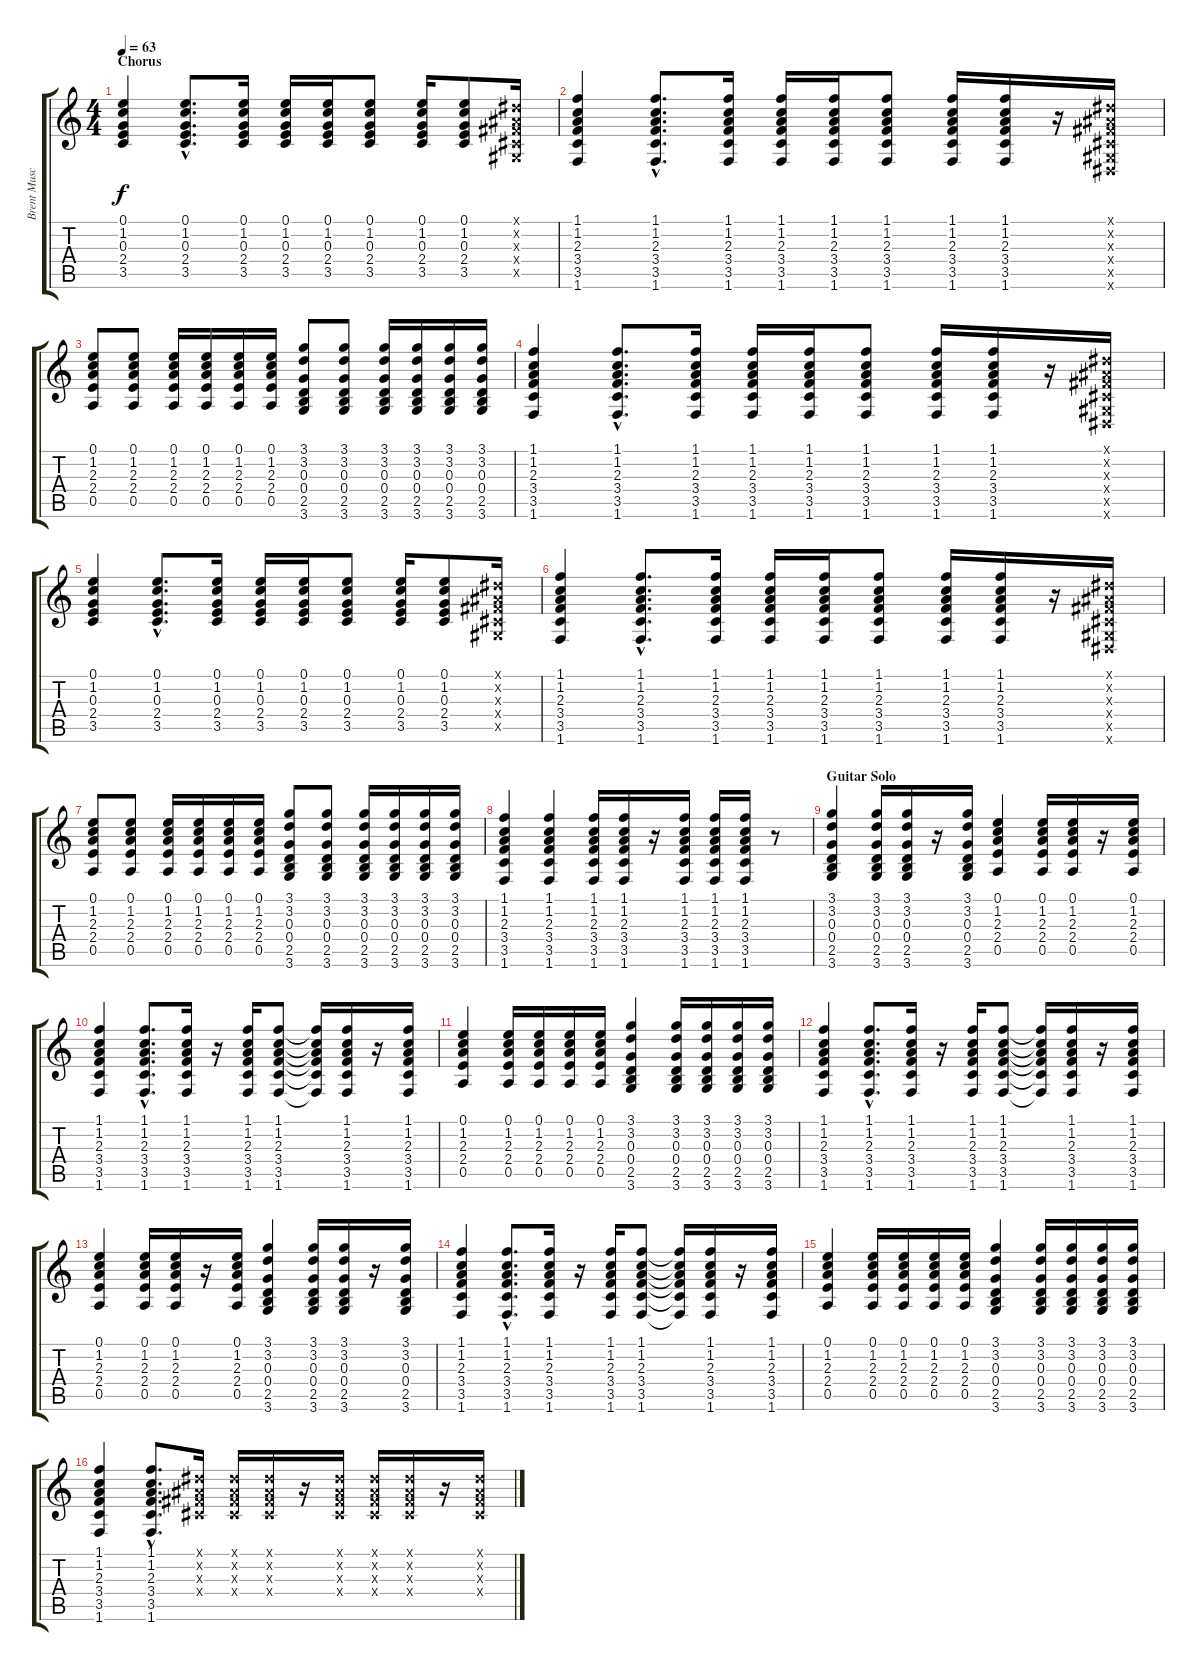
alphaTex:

\track ("Brent Muscat - Rhythm Guitar" "Brent Musc") {instrument acousticguitarsteel}
\staff {score tabs}
\tuning (E4 B3 G3 D3 A2 E2) {hide}
\ts (4 4)
\section ("" "Chorus")
\tempo 63
\clef g2
\ks c
(0.1 1.2 0.3 2.4 3.5).4{dy f} (0.1{hac} 1.2{hac} 0.3{hac} 2.4{hac} 3.5{hac}).8{d} (0.1 1.2 0.3 2.4 3.5).16 (0.1 1.2 0.3 2.4 3.5).16 (0.1 1.2 0.3 2.4 3.5).16 (0.1 1.2 0.3 2.4 3.5).8 (0.1 1.2 0.3 2.4 3.5).16 (0.1 1.2 0.3 2.4 3.5).8 (-1.1{x} -1.2{x} -1.3{x} -1.4{x} -1.5{x}).16 |
(1.1 1.2 2.3 3.4 3.5 1.6).4 (1.1{hac} 1.2{hac} 2.3{hac} 3.4{hac} 3.5{hac} 1.6{hac}).8{d} (1.1 1.2 2.3 3.4 3.5 1.6).16 (1.1 1.2 2.3 3.4 3.5 1.6).16 (1.1 1.2 2.3 3.4 3.5 1.6).16 (1.1 1.2 2.3 3.4 3.5 1.6).8 (1.1 1.2 2.3 3.4 3.5 1.6).16 (1.1 1.2 2.3 3.4 3.5 1.6).16 r.16 (-1.1{x} -1.2{x} -1.3{x} -1.4{x} -1.5{x} -1.6{x}).16 |
(0.1 1.2 2.3 2.4 0.5).8 (0.1 1.2 2.3 2.4 0.5).8 (0.1 1.2 2.3 2.4 0.5).16 (0.1 1.2 2.3 2.4 0.5).16 (0.1 1.2 2.3 2.4 0.5).16 (0.1 1.2 2.3 2.4 0.5).16 (3.1 3.2 0.3 0.4 2.5 3.6).8 (3.1 3.2 0.3 0.4 2.5 3.6).8 (3.1 3.2 0.3 0.4 2.5 3.6).16 (3.1 3.2 0.3 0.4 2.5 3.6).16 (3.1 3.2 0.3 0.4 2.5 3.6).16 (3.1 3.2 0.3 0.4 2.5 3.6).16 |
(1.1 1.2 2.3 3.4 3.5 1.6).4 (1.1{hac} 1.2{hac} 2.3{hac} 3.4{hac} 3.5{hac} 1.6{hac}).8{d} (1.1 1.2 2.3 3.4 3.5 1.6).16 (1.1 1.2 2.3 3.4 3.5 1.6).16 (1.1 1.2 2.3 3.4 3.5 1.6).16 (1.1 1.2 2.3 3.4 3.5 1.6).8 (1.1 1.2 2.3 3.4 3.5 1.6).16 (1.1 1.2 2.3 3.4 3.5 1.6).16 r.16 (-1.1{x} -1.2{x} -1.3{x} -1.4{x} -1.5{x} -1.6{x}).16 |
(0.1 1.2 0.3 2.4 3.5).4 (0.1{hac} 1.2{hac} 0.3{hac} 2.4{hac} 3.5{hac}).8{d} (0.1 1.2 0.3 2.4 3.5).16 (0.1 1.2 0.3 2.4 3.5).16 (0.1 1.2 0.3 2.4 3.5).16 (0.1 1.2 0.3 2.4 3.5).8 (0.1 1.2 0.3 2.4 3.5).16 (0.1 1.2 0.3 2.4 3.5).8 (-1.1{x} -1.2{x} -1.3{x} -1.4{x} -1.5{x}).16 |
(1.1 1.2 2.3 3.4 3.5 1.6).4 (1.1{hac} 1.2{hac} 2.3{hac} 3.4{hac} 3.5{hac} 1.6{hac}).8{d} (1.1 1.2 2.3 3.4 3.5 1.6).16 (1.1 1.2 2.3 3.4 3.5 1.6).16 (1.1 1.2 2.3 3.4 3.5 1.6).16 (1.1 1.2 2.3 3.4 3.5 1.6).8 (1.1 1.2 2.3 3.4 3.5 1.6).16 (1.1 1.2 2.3 3.4 3.5 1.6).16 r.16 (-1.1{x} -1.2{x} -1.3{x} -1.4{x} -1.5{x} -1.6{x}).16 |
(0.1 1.2 2.3 2.4 0.5).8 (0.1 1.2 2.3 2.4 0.5).8 (0.1 1.2 2.3 2.4 0.5).16 (0.1 1.2 2.3 2.4 0.5).16 (0.1 1.2 2.3 2.4 0.5).16 (0.1 1.2 2.3 2.4 0.5).16 (3.1 3.2 0.3 0.4 2.5 3.6).8 (3.1 3.2 0.3 0.4 2.5 3.6).8 (3.1 3.2 0.3 0.4 2.5 3.6).16 (3.1 3.2 0.3 0.4 2.5 3.6).16 (3.1 3.2 0.3 0.4 2.5 3.6).16 (3.1 3.2 0.3 0.4 2.5 3.6).16 |
(1.1 1.2 2.3 3.4 3.5 1.6).4 (1.1 1.2 2.3 3.4 3.5 1.6).4 (1.1 1.2 2.3 3.4 3.5 1.6).16 (1.1 1.2 2.3 3.4 3.5 1.6).16 r.16 (1.1 1.2 2.3 3.4 3.5 1.6).16 (1.1 1.2 2.3 3.4 3.5 1.6).16 (1.1 1.2 2.3 3.4 3.5 1.6).16 r.8 |
\section ("" "Guitar Solo")
(3.1 3.2 0.3 0.4 2.5 3.6).4 (3.1 3.2 0.3 0.4 2.5 3.6).16 (3.1 3.2 0.3 0.4 2.5 3.6).16 r.16 (3.1 3.2 0.3 0.4 2.5 3.6).16 (0.1 1.2 2.3 2.4 0.5).4 (0.1 1.2 2.3 2.4 0.5).16 (0.1 1.2 2.3 2.4 0.5).16 r.16 (0.1 1.2 2.3 2.4 0.5).16 |
(1.1 1.2 2.3 3.4 3.5 1.6).4 (1.1{hac} 1.2{hac} 2.3{hac} 3.4{hac} 3.5{hac} 1.6{hac}).8{d} (1.1 1.2 2.3 3.4 3.5 1.6).16 r.16 (1.1 1.2 2.3 3.4 3.5 1.6).16 (1.1 1.2 2.3 3.4 3.5 1.6).8 (1.1{t} 1.2{t} 2.3{t} 3.4{t} 3.5{t} 1.6{t}).16 (1.1 1.2 2.3 3.4 3.5 1.6).16 r.16 (1.1 1.2 2.3 3.4 3.5 1.6).16 |
(0.1 1.2 2.3 2.4 0.5).4 (0.1 1.2 2.3 2.4 0.5).16 (0.1 1.2 2.3 2.4 0.5).16 (0.1 1.2 2.3 2.4 0.5).16 (0.1 1.2 2.3 2.4 0.5).16 (3.1 3.2 0.3 0.4 2.5 3.6).4 (3.1 3.2 0.3 0.4 2.5 3.6).16 (3.1 3.2 0.3 0.4 2.5 3.6).16 (3.1 3.2 0.3 0.4 2.5 3.6).16 (3.1 3.2 0.3 0.4 2.5 3.6).16 |
(1.1 1.2 2.3 3.4 3.5 1.6).4 (1.1{hac} 1.2{hac} 2.3{hac} 3.4{hac} 3.5{hac} 1.6{hac}).8{d} (1.1 1.2 2.3 3.4 3.5 1.6).16 r.16 (1.1 1.2 2.3 3.4 3.5 1.6).16 (1.1 1.2 2.3 3.4 3.5 1.6).8 (1.1{t} 1.2{t} 2.3{t} 3.4{t} 3.5{t} 1.6{t}).16 (1.1 1.2 2.3 3.4 3.5 1.6).16 r.16 (1.1 1.2 2.3 3.4 3.5 1.6).16 |
(0.1 1.2 2.3 2.4 0.5).4 (0.1 1.2 2.3 2.4 0.5).16 (0.1 1.2 2.3 2.4 0.5).16 r.16 (0.1 1.2 2.3 2.4 0.5).16 (3.1 3.2 0.3 0.4 2.5 3.6).4 (3.1 3.2 0.3 0.4 2.5 3.6).16 (3.1 3.2 0.3 0.4 2.5 3.6).16 r.16 (3.1 3.2 0.3 0.4 2.5 3.6).16 |
(1.1 1.2 2.3 3.4 3.5 1.6).4 (1.1{hac} 1.2{hac} 2.3{hac} 3.4{hac} 3.5{hac} 1.6{hac}).8{d} (1.1 1.2 2.3 3.4 3.5 1.6).16 r.16 (1.1 1.2 2.3 3.4 3.5 1.6).16 (1.1 1.2 2.3 3.4 3.5 1.6).8 (1.1{t} 1.2{t} 2.3{t} 3.4{t} 3.5{t} 1.6{t}).16 (1.1 1.2 2.3 3.4 3.5 1.6).16 r.16 (1.1 1.2 2.3 3.4 3.5 1.6).16 |
(0.1 1.2 2.3 2.4 0.5).4 (0.1 1.2 2.3 2.4 0.5).16 (0.1 1.2 2.3 2.4 0.5).16 (0.1 1.2 2.3 2.4 0.5).16 (0.1 1.2 2.3 2.4 0.5).16 (3.1 3.2 0.3 0.4 2.5 3.6).4 (3.1 3.2 0.3 0.4 2.5 3.6).16 (3.1 3.2 0.3 0.4 2.5 3.6).16 (3.1 3.2 0.3 0.4 2.5 3.6).16 (3.1 3.2 0.3 0.4 2.5 3.6).16 |
(1.1 1.2 2.3 3.4 3.5 1.6).4 (1.1{hac} 1.2{hac} 2.3{hac} 3.4{hac} 3.5{hac} 1.6{hac}).8{d} (-1.1{x} -1.2{x} -1.3{x} -1.4{x}).16 (-1.1{x} -1.2{x} -1.3{x} -1.4{x}).16 (-1.1{x} -1.2{x} -1.3{x} -1.4{x}).16 r.16 (-1.1{x} -1.2{x} -1.3{x} -1.4{x}).16 (-1.1{x} -1.2{x} -1.3{x} -1.4{x}).16 (-1.1{x} -1.2{x} -1.3{x} -1.4{x}).16 r.16 (-1.1{x} -1.2{x} -1.3{x} -1.4{x}).16
